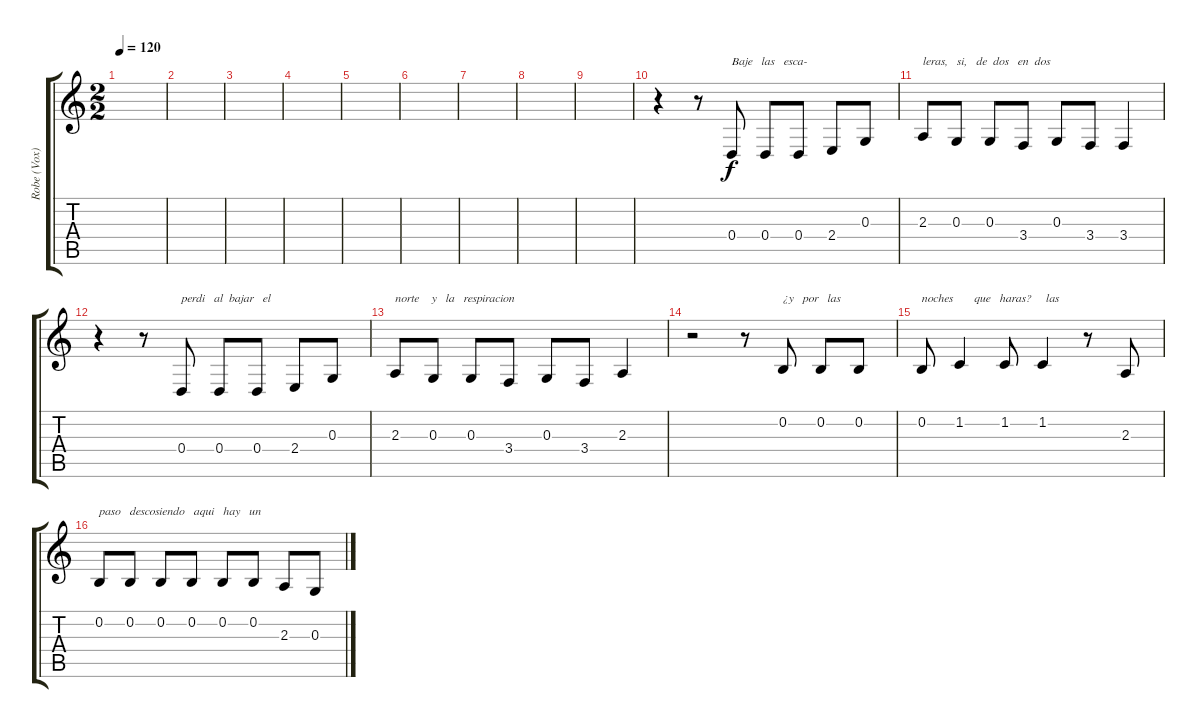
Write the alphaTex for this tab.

\track ("Robe (Vox)" "Robe (Vox)") {instrument tenorsax}
\staff {score tabs}
\tuning (E4 B3 G3 D3 A2 E2) {hide}
\ts (2 2)
\tempo 120
\clef g2
\ks c
|
|
|
|
|
|
|
|
|
r.4 r.8 0.4.8{txt "Baje   las   esca-"} 0.4.8 0.4.8 2.4.8 0.3.8 |
2.3.8{txt "leras,   si,   de  dos   en  dos"} 0.3.8 0.3.8 3.4.8 0.3.8 3.4.8 3.4.4 |
r.4 r.8 0.4.8{txt "perdi   al  bajar   el"} 0.4.8 0.4.8 2.4.8 0.3.8 |
2.3.8{txt "norte    y   la   respiracion"} 0.3.8 0.3.8 3.4.8 0.3.8 3.4.8 2.3.4 |
r.2 r.8 0.2.8{txt "¿y   por   las"} 0.2.8 0.2.8 |
0.2.8{txt "noches       que   haras?     las"} 1.2.4 1.2.8 1.2.4 r.8 2.3.8 |
0.2.8{txt "paso   descosiendo   aqui   hay   un"} 0.2.8 0.2.8 0.2.8 0.2.8 0.2.8 2.3.8 0.3.8
